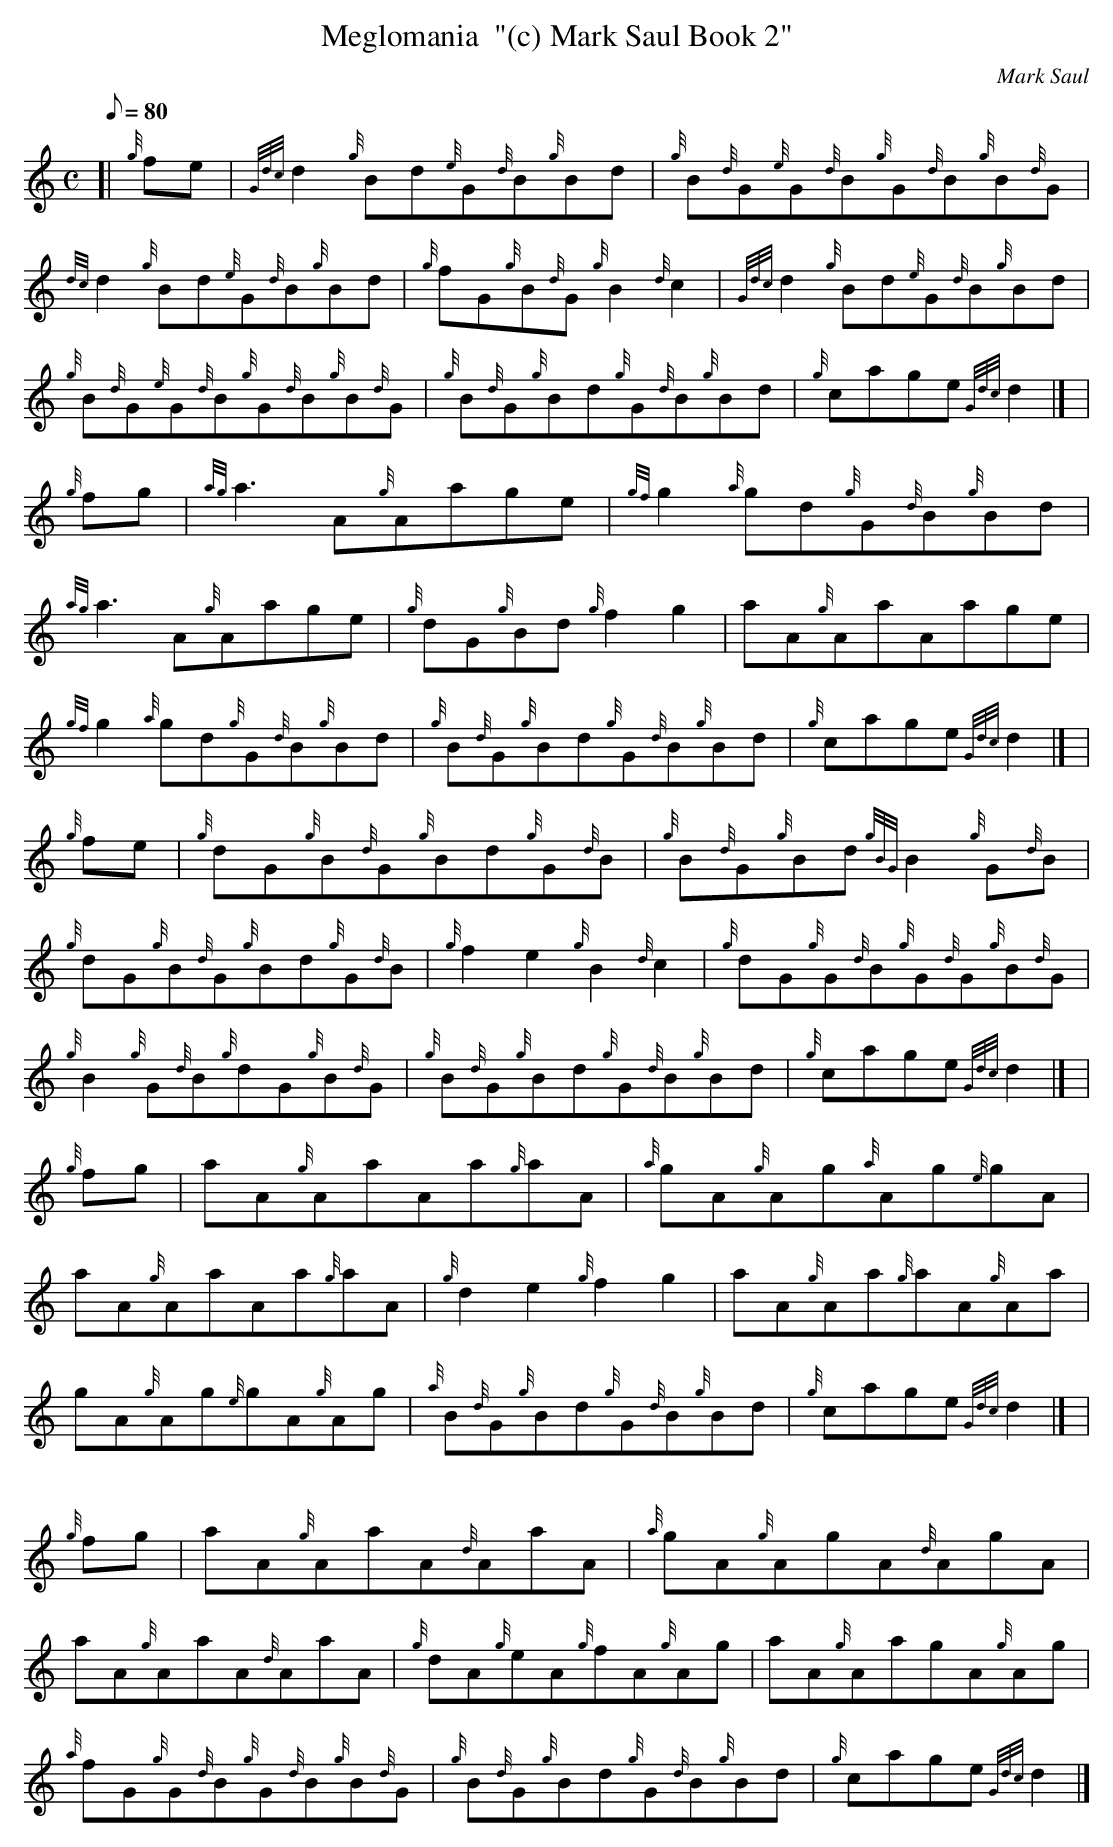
X:1
T:Meglomania  "(c) Mark Saul Book 2"
M:C
L:1/8
Q:80
C:Mark Saul
K:HP
[| {g}fe | \
{Gdc}d2{g}Bd{e}G{d}B{g}Bd | \
{g}B{d}G{e}G{d}B{g}G{d}B{g}B{d}G |
{dc}d2{g}Bd{e}G{d}B{g}Bd | \
{g}fG{g}B{d}G{g}B2{d}c2 | \
{Gdc}d2{g}Bd{e}G{d}B{g}Bd |
{g}B{d}G{e}G{d}B{g}G{d}B{g}B{d}G | \
{g}B{d}G{g}Bd{g}G{d}B{g}Bd | \
{g}cage{Gdc}d2|] [ |
{g}fg | \
{ag}a3A{g}Aage | \
{gf}g2{a}gd{g}G{d}B{g}Bd |
{ag}a3A{g}Aage | \
{g}dG{g}Bd{g}f2g2 | \
aA{g}AaAage |
{gf}g2{a}gd{g}G{d}B{g}Bd | \
{g}B{d}G{g}Bd{g}G{d}B{g}Bd | \
{g}cage{Gdc}d2|] [ |
{g}fe | \
{g}dG{g}B{d}G{g}Bd{g}G{d}B | \
{g}B{d}G{g}Bd{gBG}B2{g}G{d}B |
{g}dG{g}B{d}G{g}Bd{g}G{d}B | \
{g}f2e2{g}B2{d}c2 | \
{g}dG{g}G{d}B{g}G{d}G{g}B{d}G |
{g}B2{g}G{d}B{g}dG{g}B{d}G | \
{g}B{d}G{g}Bd{g}G{d}B{g}Bd | \
{g}cage{Gdc}d2|] [ |
{g}fg | \
aA{g}AaAa{g}aA | \
{a}gA{g}Ag{a}Ag{e}gA |
aA{g}AaAa{g}aA | \
{g}d2e2{g}f2g2 | \
aA{g}Aa{g}aA{g}Aa |
gA{g}Ag{e}gA{g}Ag | \
{a}B{d}G{g}Bd{g}G{d}B{g}Bd | \
{g}cage{Gdc}d2|] [ |
{g}fg | \
aA{g}AaA{d}AaA | \
{a}gA{g}AgA{d}AgA |
aA{g}AaA{d}AaA | \
{g}dA{g}eA{g}fA{g}Ag | \
aA{g}AagA{g}Ag |
{a}fG{g}G{d}B{g}G{d}B{g}B{d}G | \
{g}B{d}G{g}Bd{g}G{d}B{g}Bd | \
{g}cage{Gdc}d2|]
